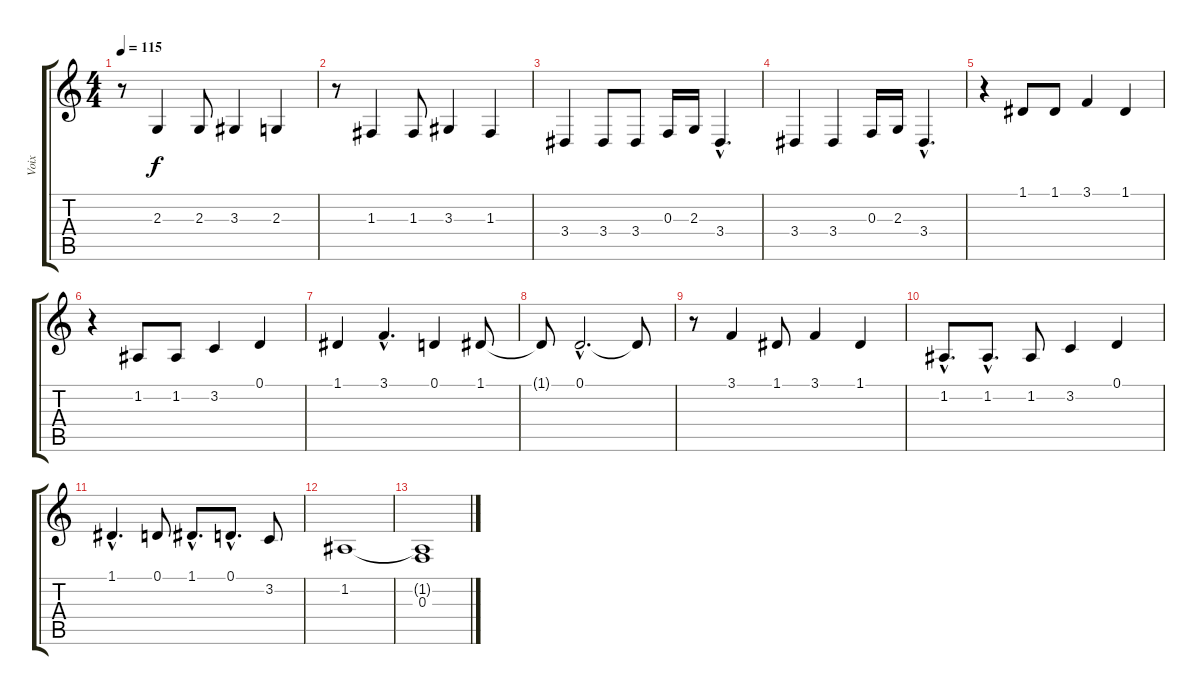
\track ("Voix" "Voix") {instrument tenorsax}
\staff {score tabs}
\tuning (D4 A3 F3 C3 G2 C2) {hide}
\ts (4 4)
\tempo 115
\clef g2
\ks c
r.8{dy f} 2.3.4 2.3.8 3.3.4 2.3.4 |
r.8 1.3.4 1.3.8 3.3.4 1.3.4 |
3.4.4 3.4.8 3.4.8 0.3.16 2.3.16 3.4{hac}.4{d} |
3.4.4 3.4.4 0.3.16 2.3.16 3.4{hac}.4{d} |
r.4 1.1.8 1.1.8 3.1.4 1.1.4 |
r.4 1.2.8 1.2.8 3.2.4 0.1.4 |
1.1.4 3.1{hac}.4{d} 0.1.4 1.1.8 |
1.1{t}.8 0.1{hac}.2{d} 0.1{t}.8 |
r.8 3.1.4 1.1.8 3.1.4 1.1.4 |
1.2{hac}.8{d} 1.2{hac}.8{d} 1.2.8 3.2.4 0.1.4 |
1.1{hac}.4{d} 0.1.8 1.1{hac}.8{d} 0.1{hac}.8{d} 3.2.8 |
1.2.1 |
(1.2{t} 0.3).1
